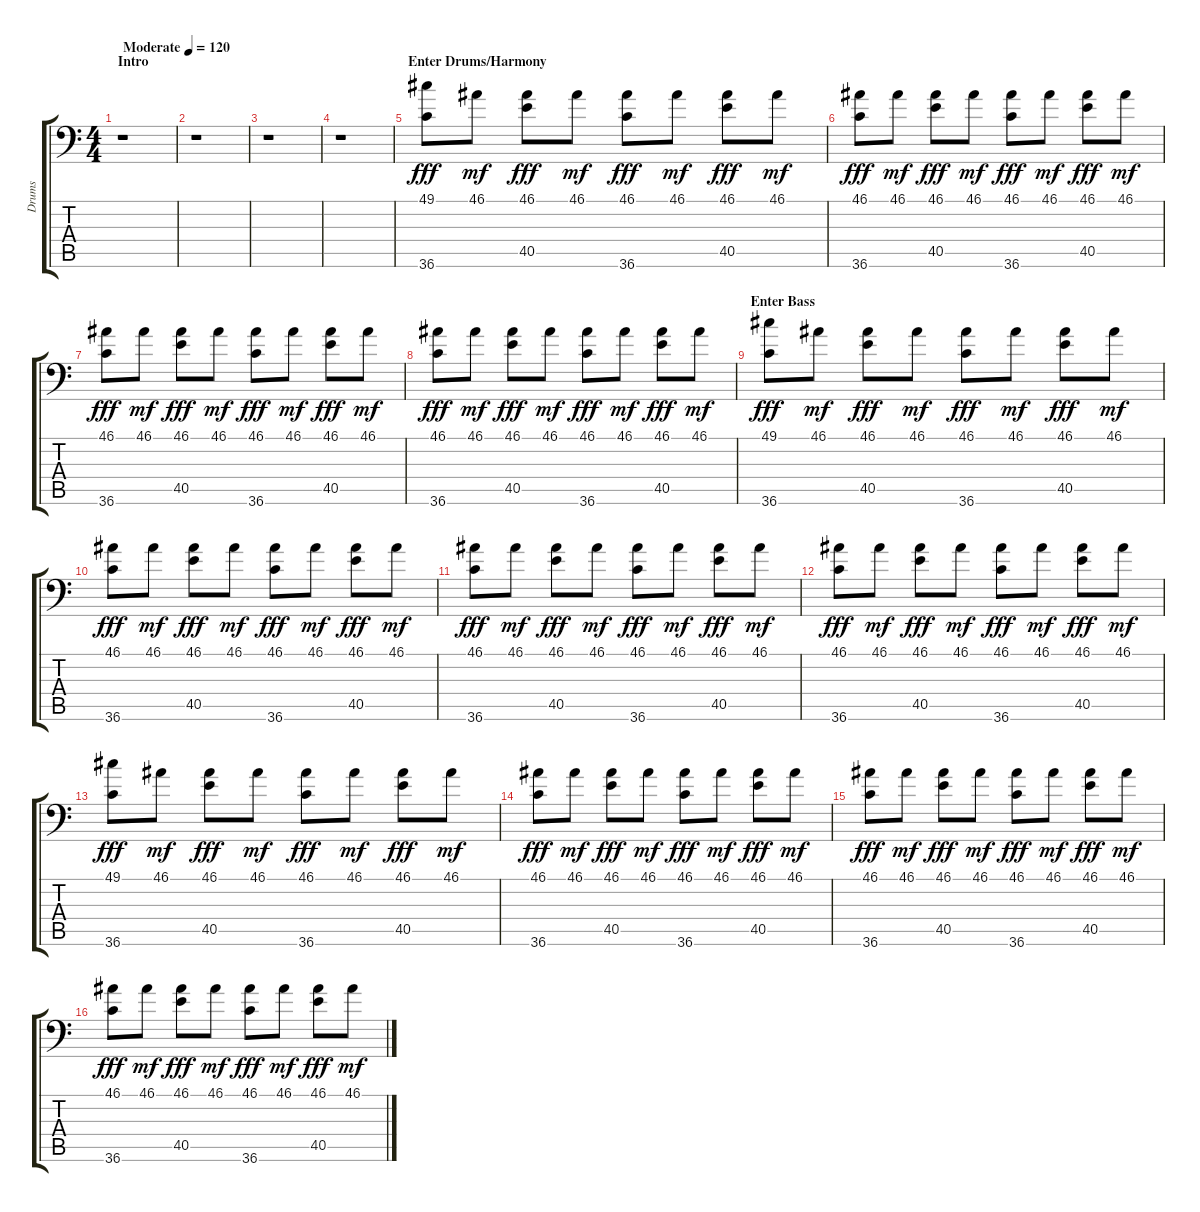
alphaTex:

\track ("Drums" "Drums") {instrument acousticgrandpiano}
\staff {score tabs}
\tuning (C-1 C-1 C-1 C-1 C-1 C-1) {hide}
\ts (4 4)
\section ("" "Intro")
\tempo (120 "Moderate")
\clef f4
\ks c
r.1{dy fff instrument acousticgrandpiano} |
r.1 |
r.1 |
r.1 |
\section ("" "Enter Drums/Harmony")
(49.1 36.6).8 46.1.8{dy mf} (46.1 40.5).8{dy fff} 46.1.8{dy mf} (46.1 36.6).8{dy fff} 46.1.8{dy mf} (46.1 40.5).8{dy fff} 46.1.8{dy mf} |
(46.1 36.6).8{dy fff} 46.1.8{dy mf} (46.1 40.5).8{dy fff} 46.1.8{dy mf} (46.1 36.6).8{dy fff} 46.1.8{dy mf} (46.1 40.5).8{dy fff} 46.1.8{dy mf} |
(46.1 36.6).8{dy fff} 46.1.8{dy mf} (46.1 40.5).8{dy fff} 46.1.8{dy mf} (46.1 36.6).8{dy fff} 46.1.8{dy mf} (46.1 40.5).8{dy fff} 46.1.8{dy mf} |
(46.1 36.6).8{dy fff} 46.1.8{dy mf} (46.1 40.5).8{dy fff} 46.1.8{dy mf} (46.1 36.6).8{dy fff} 46.1.8{dy mf} (46.1 40.5).8{dy fff} 46.1.8{dy mf} |
\section ("" "Enter Bass")
(49.1 36.6).8{dy fff} 46.1.8{dy mf} (46.1 40.5).8{dy fff} 46.1.8{dy mf} (46.1 36.6).8{dy fff} 46.1.8{dy mf} (46.1 40.5).8{dy fff} 46.1.8{dy mf} |
(46.1 36.6).8{dy fff} 46.1.8{dy mf} (46.1 40.5).8{dy fff} 46.1.8{dy mf} (46.1 36.6).8{dy fff} 46.1.8{dy mf} (46.1 40.5).8{dy fff} 46.1.8{dy mf} |
(46.1 36.6).8{dy fff} 46.1.8{dy mf} (46.1 40.5).8{dy fff} 46.1.8{dy mf} (46.1 36.6).8{dy fff} 46.1.8{dy mf} (46.1 40.5).8{dy fff} 46.1.8{dy mf} |
(46.1 36.6).8{dy fff} 46.1.8{dy mf} (46.1 40.5).8{dy fff} 46.1.8{dy mf} (46.1 36.6).8{dy fff} 46.1.8{dy mf} (46.1 40.5).8{dy fff} 46.1.8{dy mf} |
(49.1 36.6).8{dy fff} 46.1.8{dy mf} (46.1 40.5).8{dy fff} 46.1.8{dy mf} (46.1 36.6).8{dy fff} 46.1.8{dy mf} (46.1 40.5).8{dy fff} 46.1.8{dy mf} |
(46.1 36.6).8{dy fff} 46.1.8{dy mf} (46.1 40.5).8{dy fff} 46.1.8{dy mf} (46.1 36.6).8{dy fff} 46.1.8{dy mf} (46.1 40.5).8{dy fff} 46.1.8{dy mf} |
(46.1 36.6).8{dy fff} 46.1.8{dy mf} (46.1 40.5).8{dy fff} 46.1.8{dy mf} (46.1 36.6).8{dy fff} 46.1.8{dy mf} (46.1 40.5).8{dy fff} 46.1.8{dy mf} |
(46.1 36.6).8{dy fff} 46.1.8{dy mf} (46.1 40.5).8{dy fff} 46.1.8{dy mf} (46.1 36.6).8{dy fff} 46.1.8{dy mf} (46.1 40.5).8{dy fff} 46.1.8{dy mf}
